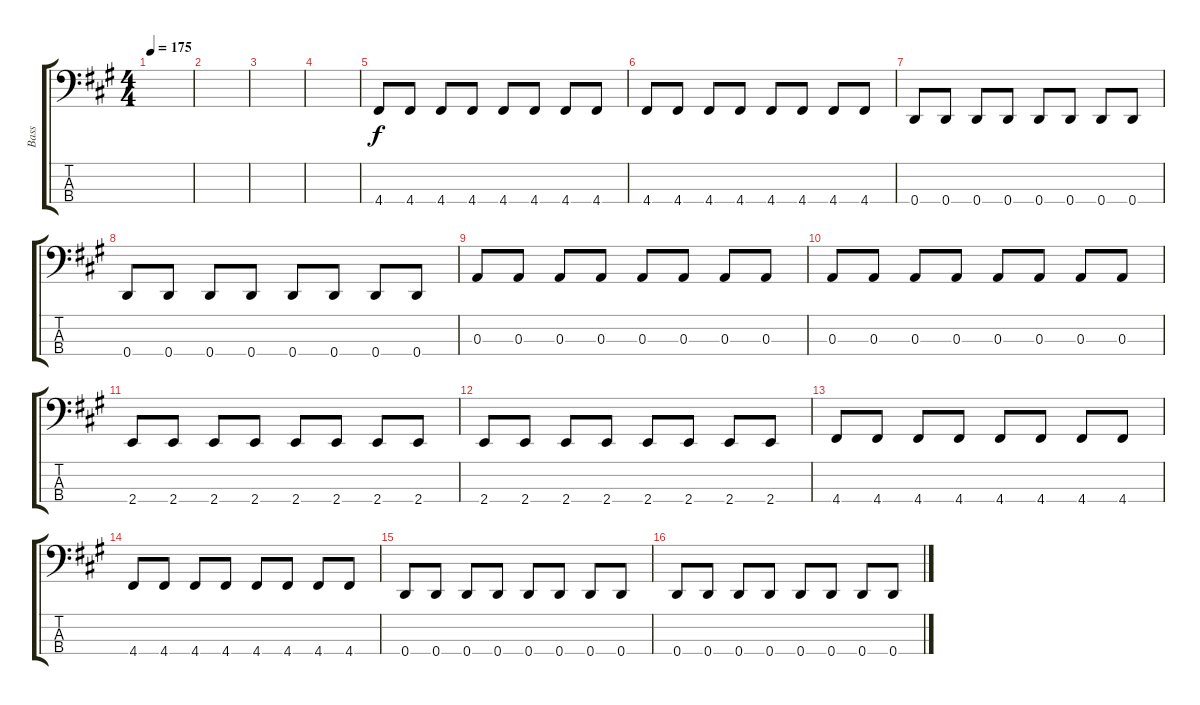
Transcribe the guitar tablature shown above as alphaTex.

\track ("Bass" "Bass") {instrument electricbassfinger}
\staff {score tabs}
\tuning (G2 D2 A1 D1) {hide}
\ts (4 4)
\tempo 175
\clef f4
\ks f#minor
|
|
|
|
4.4.8 4.4.8 4.4.8 4.4.8 4.4.8 4.4.8 4.4.8 4.4.8 |
4.4.8 4.4.8 4.4.8 4.4.8 4.4.8 4.4.8 4.4.8 4.4.8 |
0.4.8 0.4.8 0.4.8 0.4.8 0.4.8 0.4.8 0.4.8 0.4.8 |
0.4.8 0.4.8 0.4.8 0.4.8 0.4.8 0.4.8 0.4.8 0.4.8 |
0.3.8 0.3.8 0.3.8 0.3.8 0.3.8 0.3.8 0.3.8 0.3.8 |
0.3.8 0.3.8 0.3.8 0.3.8 0.3.8 0.3.8 0.3.8 0.3.8 |
2.4.8 2.4.8 2.4.8 2.4.8 2.4.8 2.4.8 2.4.8 2.4.8 |
2.4.8 2.4.8 2.4.8 2.4.8 2.4.8 2.4.8 2.4.8 2.4.8 |
4.4.8 4.4.8 4.4.8 4.4.8 4.4.8 4.4.8 4.4.8 4.4.8 |
4.4.8 4.4.8 4.4.8 4.4.8 4.4.8 4.4.8 4.4.8 4.4.8 |
0.4.8 0.4.8 0.4.8 0.4.8 0.4.8 0.4.8 0.4.8 0.4.8 |
0.4.8 0.4.8 0.4.8 0.4.8 0.4.8 0.4.8 0.4.8 0.4.8
